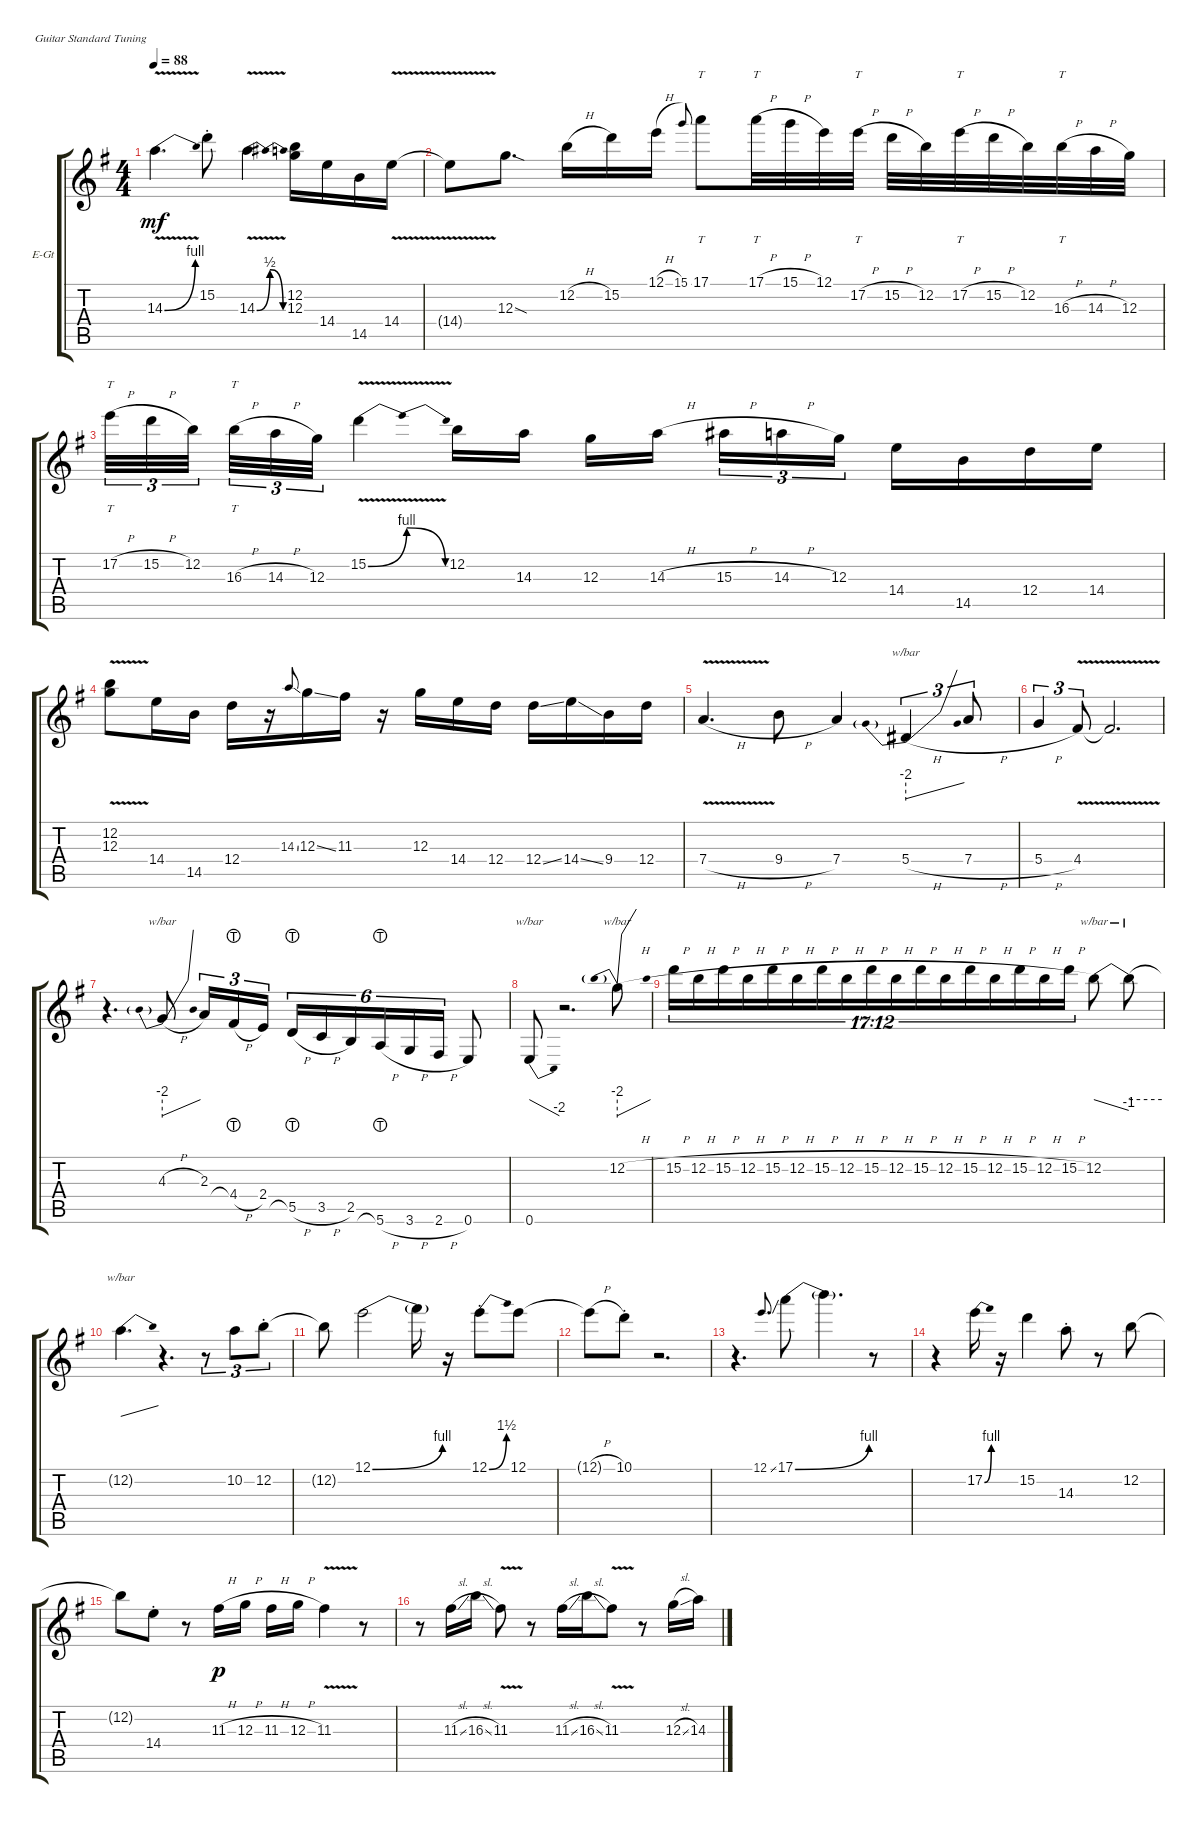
\defaultSystemsLayout 4
\bracketExtendMode groupsimilarinstruments
\firstSystemTrackNameOrientation horizontal
\otherSystemsTrackNameOrientation horizontal
\track ("Electric Guitar" "E-Gt") {instrument distortionguitar}
\staff {score tabs}
\tuning (E4 B3 G3 D3 A2 E2)
\ts (4 4)
\tempo 88
\clef g2
\ks eminor
14.3{be (bend 0 0 12.6 4) v}.4{d dy mf} 15.2{st}.8 14.3{be (bendrelease 0 0 3.5999999999999996 2 9.6 2 15.6 0) v}.4 (12.3 12.2).16 14.4.16 14.5.16 14.4{v}.16 |
14.4{v t}.8 12.3{sod}.8{d} 12.2{h}.16 15.2.16 12.1{h}.16 15.1.8{gr onbeat} 17.1.8{tt} 17.1{h}.32{tt} 15.1{h}.32 12.1.32 17.2{h}.32{tt} 15.2{h}.32 12.2.32 17.2{h}.32{tt} 15.2{h}.32 12.2.32 16.3{h}.32{tt} 14.3{h}.32 12.3.32 |
17.2{h}.32{tt tu (3 2)} 15.2{h}.32{tu (3 2)} 12.2.32{tu (3 2)} 16.3{h}.32{tt tu (3 2)} 14.3{h}.32{tu (3 2)} 12.3.32{tu (3 2)} 15.2{be (bendrelease 0 0 17.4 4 36.6 4 49.8 0) v}.4 12.2.16 14.3.16 12.3.16 14.3{h}.16 15.3{h}.16{tu (3 2)} 14.3{h}.16{tu (3 2)} 12.3.16{tu (3 2)} 14.4.16 14.5.16 12.4.16 14.4.16 |
(12.3 12.2{v}).8 14.4.16 14.5.16 12.4.16 r.16 14.3{ss}.8{gr onbeat} 12.3{ss}.16 11.3.16 r.16 12.3.16 14.4.16 12.4.16 12.4{ss}.16 14.4{ss}.16 9.4.16 12.4.16 |
7.4{v h}.4{d} 9.4{h}.8 7.4.4 5.4{h}.4{tu (3 2) tbe (predivedive default 0 -8 30 0)} 7.4{h}.8{tu (3 2)} |
5.4{h}.4{tu (3 2)} 4.4{v}.8{tu (3 2)} 4.4{v t}.2{d} |
r.4{d} 4.3{h}.8{tbe (predivedive default 0 -8 30 0)} 2.3.16{tu (3 2)} 4.4{h lht}.16{tu (3 2)} 2.4.16{tu (3 2)} 5.5{h lht}.16{tu (6 4)} 3.5{h}.16{tu (6 4)} 2.5.16{tu (6 4)} 5.6{h lht}.16{tu (6 4)} 3.6{h}.16{tu (6 4)} 2.6{h}.16{tu (6 4)} 0.6.8 |
0.6.8{tbe (dive default 0 0 44.4 -8)} r.2{d} 12.2{h}.8{tbe (predivedive default 0 -8 30 0)} |
15.2{h}.16{tu (17 12)} 12.2{h}.16{tu (17 12)} 15.2{h}.16{tu (17 12)} 12.2{h}.16{tu (17 12)} 15.2{h}.16{tu (17 12)} 12.2{h}.16{tu (17 12)} 15.2{h}.16{tu (17 12)} 12.2{h}.16{tu (17 12)} 15.2{h}.16{tu (17 12)} 12.2{h}.16{tu (17 12)} 15.2{h}.16{tu (17 12)} 12.2{h}.16{tu (17 12)} 15.2{h}.16{tu (17 12)} 12.2{h}.16{tu (17 12)} 15.2{h}.16{tu (17 12)} 12.2{h}.16{tu (17 12)} 15.2{h}.16{tu (17 12)} 12.2.8{tbe (dive default 0 0 47.4 -4)} 12.2{t}.8{tbe (hold default 0 0 60 0)} |
12.2{t}.4{d tbe (dive default 0 -4 41.4 0)} r.4{d} r.8{tu (3 2)} 10.2.8{tu (3 2)} 12.2{st}.8{tu (3 2)} |
12.2{t}.8 12.1{be (bend 0 0 9 4)}.2 12.1{t}.16 r.16 12.1{be (bend 0 0 14.399999999999999 6) st}.8 12.1.8 |
12.1{h t}.8 10.1{st}.8 r.2{d} |
r.4{d} 12.1{ss}.8{d gr onbeat} 17.1{be (bend 0 0 57 4)}.8 17.1{t}.4{d} r.8 |
r.4 17.2{be (bend 0 0 10.799999999999999 4)}.16 r.16 15.2.4 14.3{st}.8 r.8 12.2.8 |
12.2{t}.8 14.4{st}.8 r.8 11.3{h}.16{dy p} 12.3{h}.16 11.3{h}.16 12.3{h}.16 11.3{v}.4 r.8 |
r.8 11.3{sl}.16 16.3{sl}.16 11.3{v}.8 r.8 11.3{sl}.16 16.3{sl}.16 11.3{v}.8 r.8 12.3{sl}.16 14.3.16
